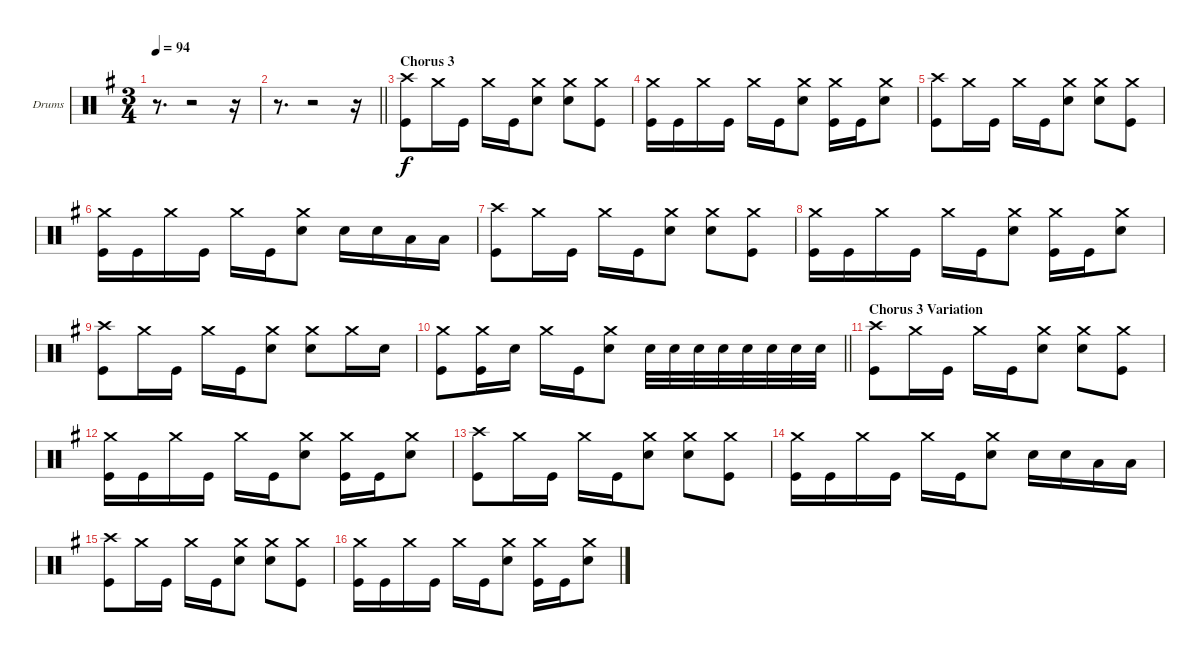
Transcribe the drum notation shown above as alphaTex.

\bracketExtendMode groupsimilarinstruments
\firstSystemTrackNameOrientation horizontal
\otherSystemsTrackNameOrientation horizontal
\track ("Drumkit" "Drums") {instrument percussion}
\staff {score}
\articulation defaults
\ts (3 4)
\tempo 94
\clef neutral
\ks g
r.8{d dy f} r.2 r.16 |
\barLineRight lightlight
r.8{d} r.2 r.16 |
\section ("" "Chorus 3")
("Crash high (hit)" "Kick (hit)").8 "Crash medium (hit)".16 "Kick (hit)".16 "Crash medium (hit)".16 "Kick (hit)".16 ("Crash medium (hit)" "Snare (hit) 2").8 ("Crash medium (hit)" "Snare (hit) 2").8 ("Crash medium (hit)" "Kick (hit)").8 |
("Crash medium (hit)" "Kick (hit)").16 "Kick (hit)".16 "Crash medium (hit)".16 "Kick (hit)".16 "Crash medium (hit)".16 "Kick (hit)".16 ("Crash medium (hit)" "Snare (hit) 2").8 ("Crash medium (hit)" "Kick (hit)").16 "Kick (hit)".16 ("Crash medium (hit)" "Snare (hit) 2").8 |
("Crash high (hit)" "Kick (hit)").8 "Crash medium (hit)".16 "Kick (hit)".16 "Crash medium (hit)".16 "Kick (hit)".16 ("Crash medium (hit)" "Snare (hit) 2").8 ("Crash medium (hit)" "Snare (hit) 2").8 ("Crash medium (hit)" "Kick (hit)").8 |
("Crash medium (hit)" "Kick (hit)").16 "Kick (hit)".16 "Crash medium (hit)".16 "Kick (hit)".16 "Crash medium (hit)".16 "Kick (hit)".16 ("Crash medium (hit)" "Snare (hit) 2").8 "Snare (hit) 2".16 "Snare (hit) 2".16 "Low Tom (hit)".16 "Low Tom (hit)".16 |
("Crash high (hit)" "Kick (hit)").8 "Crash medium (hit)".16 "Kick (hit)".16 "Crash medium (hit)".16 "Kick (hit)".16 ("Crash medium (hit)" "Snare (hit) 2").8 ("Crash medium (hit)" "Snare (hit) 2").8 ("Crash medium (hit)" "Kick (hit)").8 |
("Crash medium (hit)" "Kick (hit)").16 "Kick (hit)".16 "Crash medium (hit)".16 "Kick (hit)".16 "Crash medium (hit)".16 "Kick (hit)".16 ("Crash medium (hit)" "Snare (hit) 2").8 ("Crash medium (hit)" "Kick (hit)").16 "Kick (hit)".16 ("Crash medium (hit)" "Snare (hit) 2").8 |
("Crash high (hit)" "Kick (hit)").8 "Crash medium (hit)".16 "Kick (hit)".16 "Crash medium (hit)".16 "Kick (hit)".16 ("Crash medium (hit)" "Snare (hit) 2").8 ("Crash medium (hit)" "Snare (hit) 2").8 "Crash medium (hit)".16 "Snare (hit) 2".16 |
\barLineRight lightlight
("Crash medium (hit)" "Kick (hit)").8 ("Crash medium (hit)" "Kick (hit)").16 "Snare (hit) 2".16 "Crash medium (hit)".16 "Kick (hit)".16 ("Crash medium (hit)" "Snare (hit) 2").8 "Snare (hit) 2".32 "Snare (hit) 2".32 "Snare (hit) 2".32 "Snare (hit) 2".32 "Snare (hit) 2".32 "Snare (hit) 2".32 "Snare (hit) 2".32 "Snare (hit) 2".32 |
\section ("" "Chorus 3 Variation")
("Crash high (hit)" "Kick (hit)").8 "Crash medium (hit)".16 "Kick (hit)".16 "Crash medium (hit)".16 "Kick (hit)".16 ("Crash medium (hit)" "Snare (hit) 2").8 ("Crash medium (hit)" "Snare (hit) 2").8 ("Crash medium (hit)" "Kick (hit)").8 |
("Crash medium (hit)" "Kick (hit)").16 "Kick (hit)".16 "Crash medium (hit)".16 "Kick (hit)".16 "Crash medium (hit)".16 "Kick (hit)".16 ("Crash medium (hit)" "Snare (hit) 2").8 ("Crash medium (hit)" "Kick (hit)").16 "Kick (hit)".16 ("Crash medium (hit)" "Snare (hit) 2").8 |
("Crash high (hit)" "Kick (hit)").8 "Crash medium (hit)".16 "Kick (hit)".16 "Crash medium (hit)".16 "Kick (hit)".16 ("Crash medium (hit)" "Snare (hit) 2").8 ("Crash medium (hit)" "Snare (hit) 2").8 ("Crash medium (hit)" "Kick (hit)").8 |
("Crash medium (hit)" "Kick (hit)").16 "Kick (hit)".16 "Crash medium (hit)".16 "Kick (hit)".16 "Crash medium (hit)".16 "Kick (hit)".16 ("Crash medium (hit)" "Snare (hit) 2").8 "Snare (hit) 2".16 "Snare (hit) 2".16 "Low Tom (hit)".16 "Low Tom (hit)".16 |
("Crash high (hit)" "Kick (hit)").8 "Crash medium (hit)".16 "Kick (hit)".16 "Crash medium (hit)".16 "Kick (hit)".16 ("Crash medium (hit)" "Snare (hit) 2").8 ("Crash medium (hit)" "Snare (hit) 2").8 ("Crash medium (hit)" "Kick (hit)").8 |
("Crash medium (hit)" "Kick (hit)").16 "Kick (hit)".16 "Crash medium (hit)".16 "Kick (hit)".16 "Crash medium (hit)".16 "Kick (hit)".16 ("Crash medium (hit)" "Snare (hit) 2").8 ("Crash medium (hit)" "Kick (hit)").16 "Kick (hit)".16 ("Crash medium (hit)" "Snare (hit) 2").8
